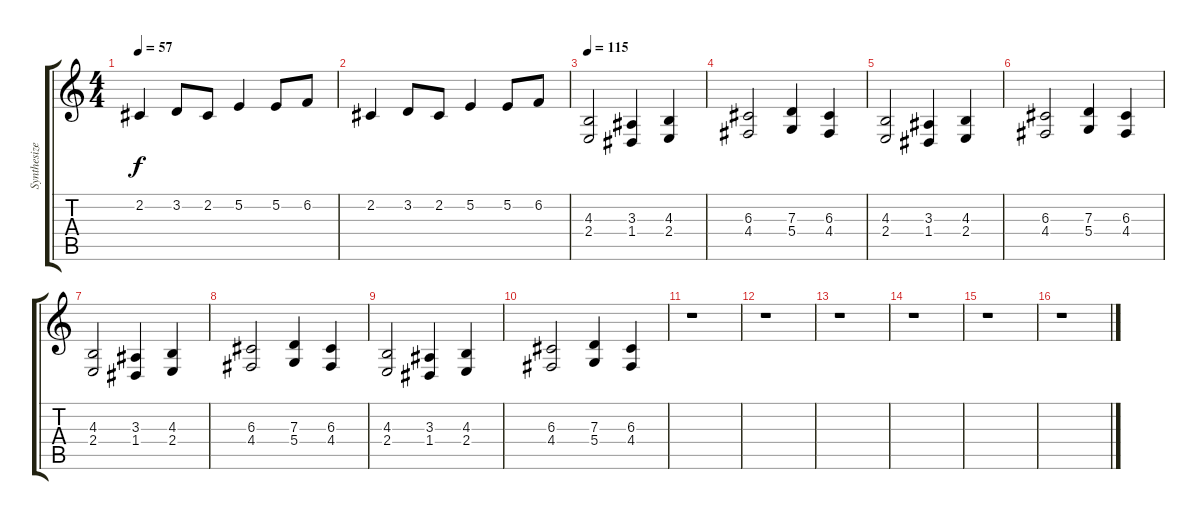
\track ("Synthesizers" "Synthesize") {instrument choiraahs}
\staff {score tabs}
\tuning (E4 B3 G3 D3 A2 E2) {hide}
\ts (4 4)
\tempo 57
\clef g2
\ks c
2.2.4{dy f} 3.2.8 2.2.8 5.2.4 5.2.8 6.2.8 |
2.2.4 3.2.8 2.2.8 5.2.4 5.2.8 6.2.8 |
\tempo 115
(4.3 2.4).2 (3.3 1.4).4 (4.3 2.4).4 |
(6.3 4.4).2 (7.3 5.4).4 (6.3 4.4).4 |
(4.3 2.4).2 (3.3 1.4).4 (4.3 2.4).4 |
(6.3 4.4).2 (7.3 5.4).4 (6.3 4.4).4 |
(4.3 2.4).2 (3.3 1.4).4 (4.3 2.4).4 |
(6.3 4.4).2 (7.3 5.4).4 (6.3 4.4).4 |
(4.3 2.4).2 (3.3 1.4).4 (4.3 2.4).4 |
(6.3 4.4).2 (7.3 5.4).4 (6.3 4.4).4 |
r.1 |
r.1 |
r.1 |
r.1 |
r.1 |
r.1
